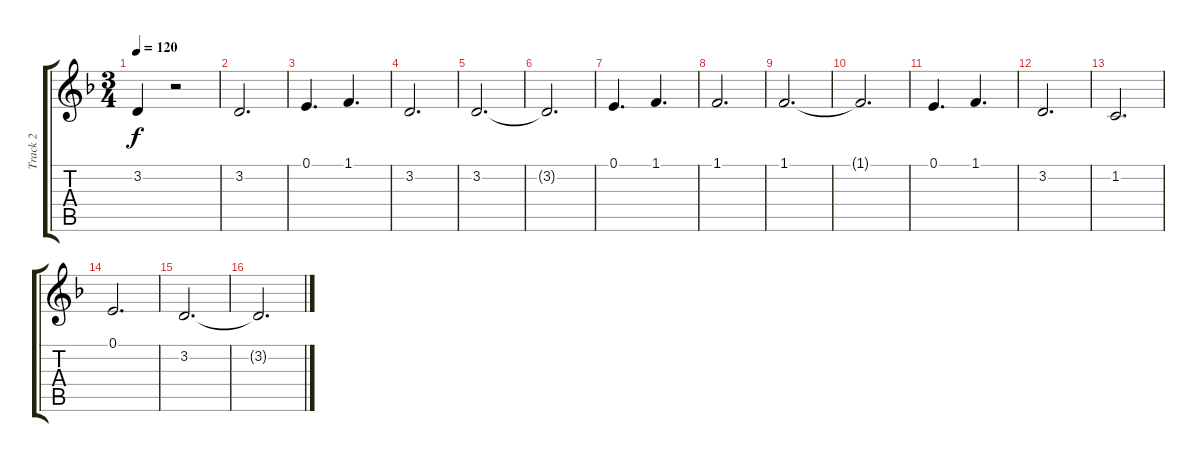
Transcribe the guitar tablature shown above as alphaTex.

\track ("Track 2" "Track 2") {instrument cello}
\staff {score tabs}
\tuning (E4 B3 G3 D3 A2 E2) {hide}
\ts (3 4)
\tempo 120
\clef g2
\ks dminor
3.2.4{dy f} r.2 |
3.2.2{d} |
0.1.4{d} 1.1.4{d} |
3.2.2{d} |
3.2.2{d} |
3.2{t}.2{d} |
0.1.4{d} 1.1.4{d} |
1.1.2{d} |
1.1.2{d} |
1.1{t}.2{d} |
0.1.4{d} 1.1.4{d} |
3.2.2{d} |
1.2.2{d} |
0.1.2{d} |
3.2.2{d} |
3.2{t}.2{d}
